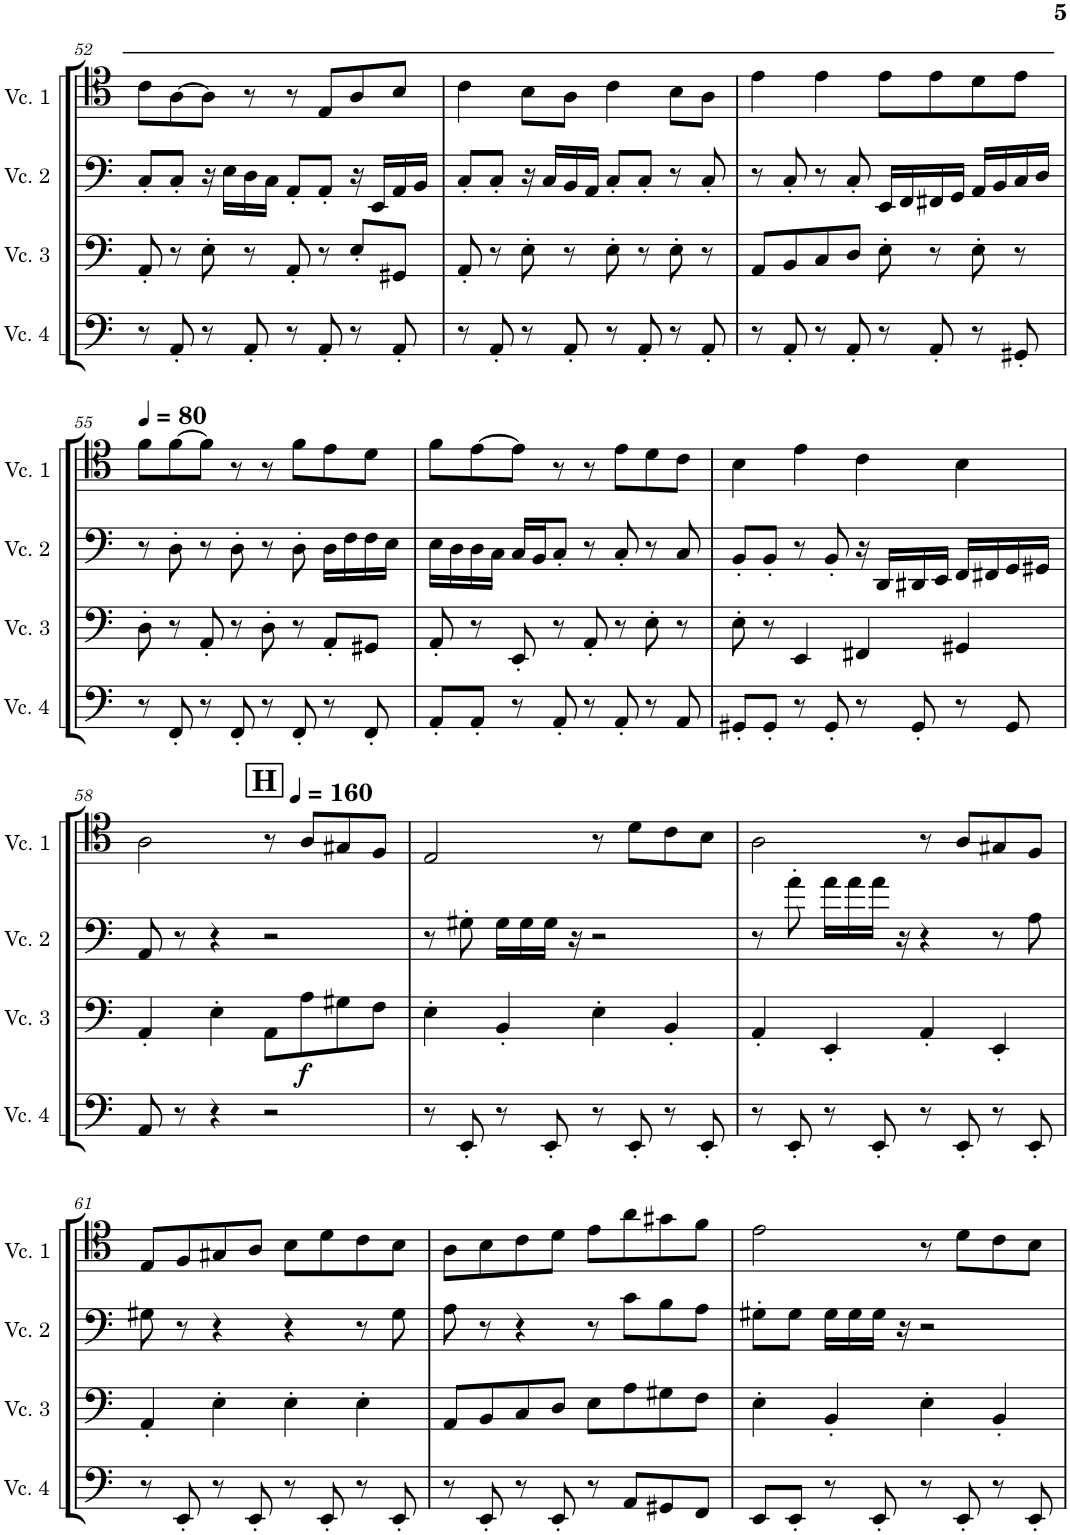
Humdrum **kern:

**kern	**kern	**dynam	**kern	**kern
*part4	*part3	*part3	*part2	*part1
*staff4	*staff3	*staff3	*staff2	*staff1
*I"Cello 4	*I"Cello 3	*	*I"Cello 2	*I"Cello 1
!!LO:PB:g=z
*clefF4	*clefF4	*	*clefF4	*clefC4
*k[]	*k[]	*	*k[]	*k[]
*M4/4	*M4/4	*	*M4/4	*M4/4
=52	=52	=52	=52	=52
8r	8AA'/	.	8C'/L	8c\L
8AA'/	8r	.	8C'/J	[8A\
8r	8E'\	.	16r	8A\J]
.	.	.	16E\LL	.
8AA'/	8r	.	16D\	8r
.	.	.	16C\JJ	.
8r	8AA'/	.	8AA'/L	8r
8AA'/	8r	.	8AA'/J	8E/L
8r	8E'/L	.	16r	8A/
.	.	.	16EE/LL	.
8AA'/	8GG#X/J	.	16AA/	8B/J
.	.	.	16BB/JJ	.
=53	=53	=53	=53	=53
8r	8AA'/	.	8C'/L	4c\
8AA'/	8r	.	8C'/J	.
8r	8E'\	.	16r	8B\L
.	.	.	16C/LL	.
8AA'/	8r	.	16BB/	8A\J
.	.	.	16AA/JJ	.
8r	8E'\	.	8C'/L	4c\
8AA'/	8r	.	8C'/J	.
8r	8E'\	.	8r	8B\L
8AA'/	8r	.	8C'/	8A\J
=54	=54	=54	=54	=54
8r	8AA/L	.	8r	4e\
8AA'/	8BB/	.	8C'/	.
8r	8C/	.	8r	4e\
8AA'/	8D/J	.	8C'/	.
8r	8E'\	.	16EE/LL	8e\L
.	.	.	16FF/	.
8AA'/	8r	.	16FF#X/	8e\
.	.	.	16GG/JJ	.
8r	8E'\	.	16AA/LL	8d\
.	.	.	16BB/	.
8GG#X'/	8r	.	16C/	8e\J
.	.	.	16D/JJ	.
!!LO:LB:g=z
=55	=55	=55	=55	=55
*	*	*	*	*MM80
8r	8D'\	.	8r	8f\L
8FF'/	8r	.	8D'\	[8f\
8r	8AA'/	.	8r	8f\J]
8FF'/	8r	.	8D'\	8r
8r	8D'\	.	8r	8r
8FF'/	8r	.	8D'\	8f\L
8r	8AA'/L	.	16D\LL	8e\
.	.	.	16F\	.
8FF'/	8GG#X/J	.	16F\	8d\J
.	.	.	16E\JJ	.
=56	=56	=56	=56	=56
8AA'/L	8AA'/	.	16E\LL	8f\L
.	.	.	16D\	.
8AA'/J	8r	.	16D\	[8e\
.	.	.	16C\JJ	.
8r	8EE'/	.	16C/LL	8e\J]
.	.	.	16BB/J	.
8AA'/	8r	.	8C'/J	8r
8r	8AA'/	.	8r	8r
8AA'/	8r	.	8C'/	8e\L
8r	8E'\	.	8r	8d\
8AA/	8r	.	8C/	8c\J
=57	=57	=57	=57	=57
8GG#X'/L	8E'\	.	8BB'/L	4B\
8GG#'/J	8r	.	8BB'/J	.
8r	4EE/	.	8r	4e\
8GG#'/	.	.	8BB'/	.
8r	4FF#X/	.	16r	4c\
.	.	.	16DD/LL	.
8GG#'/	.	.	16DD#X/	.
.	.	.	16EE/JJ	.
8r	4GG#X/	.	16FF/LL	4B\
.	.	.	16FF#X/	.
8GG#/	.	.	16GG/	.
.	.	.	16GG#X/JJ	.
!!LO:LB:g=z
!!LO:REH:place=s1:a:B:cj:fs=14:t=H:qo=2
=58	=58	=58	=58	=58
8AA/	4AA'/	.	8AA/	2A\
8r	.	.	8r	.
4r	4E'\	.	4r	.
*	*	*	*	*MM160
2r	8AA\L	.	2r	8r
!	!	!LO:DY:b	!	!
.	8A\	f	.	8A/L
.	8G#X\	.	.	8G#X/
.	8F\J	.	.	8F/J
=59	=59	=59	=59	=59
8r	4E'\	.	8r	2E/
8EE'/	.	.	8G#X'\	.
8r	4BB'/	.	16G#\LL	.
.	.	.	16G#\	.
8EE'/	.	.	16G#\JJ	.
.	.	.	16r	.
8r	4E'\	.	2r	8r
8EE'/	.	.	.	8d\L
8r	4BB'/	.	.	8c\
8EE'/	.	.	.	8B\J
=60	=60	=60	=60	=60
8r	4AA'/	.	8r	2A\
8EE'/	.	.	8a'\	.
8r	4EE'/	.	16a\LL	.
.	.	.	16a\	.
8EE'/	.	.	16a\JJ	.
.	.	.	16r	.
8r	4AA'/	.	4r	8r
8EE'/	.	.	.	8A/L
8r	4EE'/	.	8r	8G#X/
8EE'/	.	.	8A\	8F/J
!!LO:LB:g=z
=61	=61	=61	=61	=61
8r	4AA'/	.	8G#X\	8E/L
8EE'/	.	.	8r	8F/
8r	4E'\	.	4r	8G#X/
8EE'/	.	.	.	8A/J
8r	4E'\	.	4r	8B\L
8EE'/	.	.	.	8d\
8r	4E'\	.	8r	8c\
8EE'/	.	.	8G#\	8B\J
=62	=62	=62	=62	=62
8r	8AA/L	.	8A\	8A\L
8EE'/	8BB/	.	8r	8B\
8r	8C/	.	4r	8c\
8EE'/	8D/J	.	.	8d\J
8r	8E\L	.	8r	8e\L
8AA/L	8A\	.	8c\L	8a\
8GG#X/	8G#X\	.	8B\	8g#X\
8FF/J	8F\J	.	8A\J	8f\J
=63	=63	=63	=63	=63
8EE/L	4E'\	.	8G#X'\L	2e\
8EE'/J	.	.	8G#\J	.
8r	4BB'/	.	16G#\LL	.
.	.	.	16G#\	.
8EE'/	.	.	16G#\JJ	.
.	.	.	16r	.
8r	4E'\	.	2r	8r
8EE'/	.	.	.	8d\L
8r	4BB'/	.	.	8c\
8EE'/	.	.	.	8B\J
=	=	=	=	=
*-	*-	*-	*-	*-
